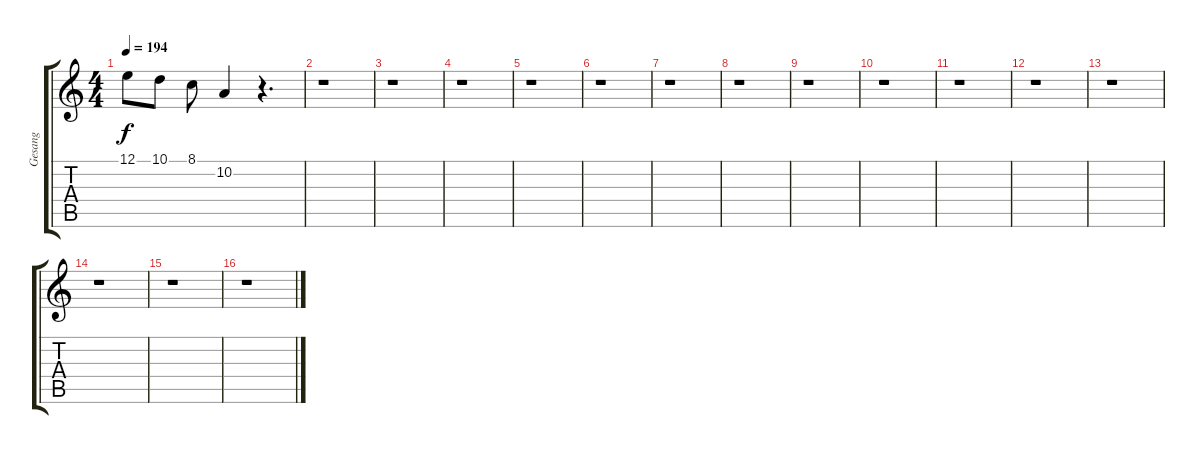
\track ("Gesang" "Gesang") {instrument voiceoohs}
\staff {score tabs}
\tuning (E4 B3 G3 D3 A2 E2) {hide}
\ts (4 4)
\tempo 194
\clef g2
\ks c
12.1.8{dy f} 10.1.8 8.1.8 10.2.4 r.4{d} |
r.1 |
r.1 |
r.1 |
r.1 |
r.1 |
r.1 |
r.1 |
r.1 |
r.1 |
r.1 |
r.1 |
r.1 |
r.1 |
r.1 |
r.1
